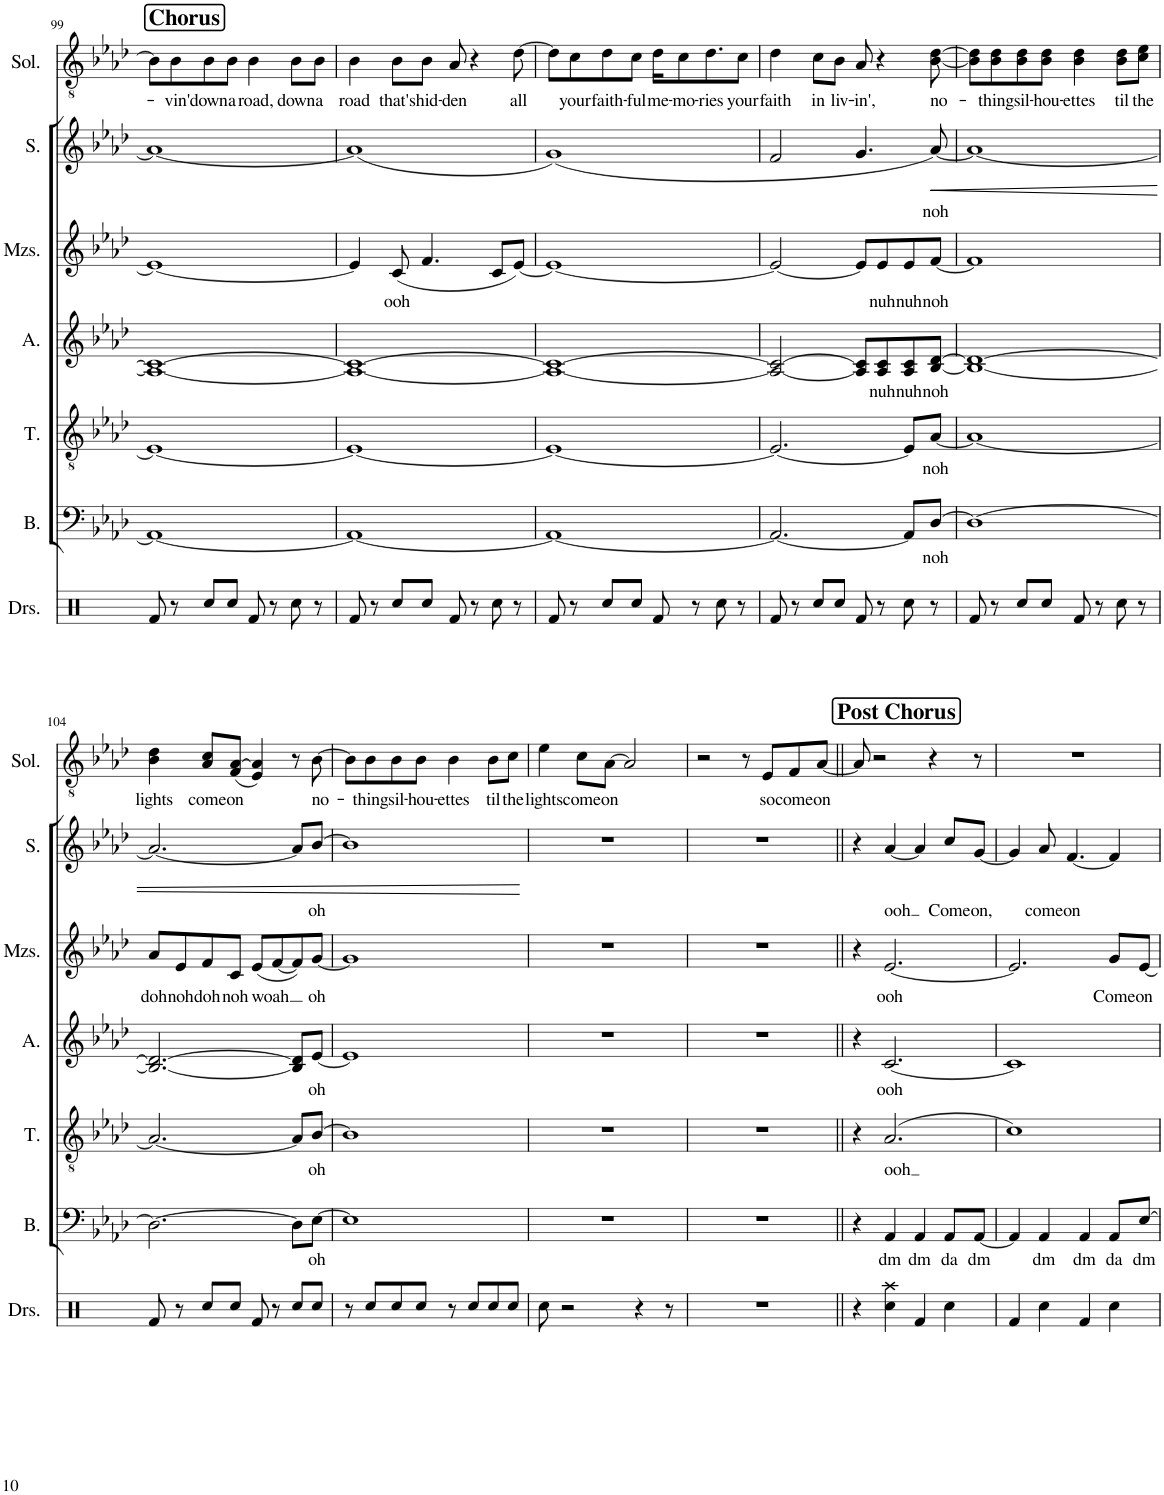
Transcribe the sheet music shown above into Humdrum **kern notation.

**kern	**text	**kern	**text	**kern	**text	**kern	**text	**kern	**text	**dynam	**kern	**text
*part6	*part6	*part5	*part5	*part4	*part4	*part3	*part3	*part2	*part2	*part2	*part1	*part1
*staff6	*staff6	*staff5	*staff5	*staff4	*staff4	*staff3	*staff3	*staff2	*staff2	*staff2	*staff1	*staff1
*I"Bass	*	*I"Tenor	*	*I"Alto	*	*I"Mezzo-soprano	*	*I"Soprano	*	*	*I"Solo	*
*I'B.	*	*I'T.	*	*I'A.	*	*I'Mzs.	*	*I'S.	*	*	*I'Sol.	*
!!LO:PB:g=z
*clefF4	*	*clefGv2	*	*clefG2	*	*clefG2	*	*clefG2	*	*	*clefGv2	*
*k[b-e-a-d-]	*	*k[b-e-a-d-]	*	*k[b-e-a-d-]	*	*k[b-e-a-d-]	*	*k[b-e-a-d-]	*	*	*k[b-e-a-d-]	*
*M4/4	*	*M4/4	*	*M4/4	*	*M4/4	*	*M4/4	*	*	*M4/4	*
=99	=99	=99	=99	=99	=99	=99	=99	=99	=99	=99	=99	=99
!	!	!	!	!	!	!	!	!	!	!	!LO:TX:a:B:t=Chorus	!
1AA-_	.	1E-_	.	1A-_ 1c_	.	1e-_	.	1a-_	.	.	8B-\L]	.
!	!	!	!	!	!	!	!	!	!	!	!	!LO:LY:b
.	.	.	.	.	.	.	.	.	.	.	8B-\	-vin'
!	!	!	!	!	!	!	!	!	!	!	!	!LO:LY:b
.	.	.	.	.	.	.	.	.	.	.	8B-\	down
!	!	!	!	!	!	!	!	!	!	!	!	!LO:LY:b
.	.	.	.	.	.	.	.	.	.	.	8B-\J	a
!	!	!	!	!	!	!	!	!	!	!	!	!LO:LY:b
.	.	.	.	.	.	.	.	.	.	.	4B-\	road,
!	!	!	!	!	!	!	!	!	!	!	!	!LO:LY:b
.	.	.	.	.	.	.	.	.	.	.	8B-\L	down
!	!	!	!	!	!	!	!	!	!	!	!	!LO:LY:b
.	.	.	.	.	.	.	.	.	.	.	8B-\J	a
=100	=100	=100	=100	=100	=100	=100	=100	=100	=100	=100	=100	=100
!	!	!	!	!	!	!	!	!	!	!	!	!LO:LY:b
1AA-_	.	1E-_	.	1A-_ 1c_	.	4e-/]	.	(1a-]	.	.	4B-\	road
!	!	!	!	!	!	!	!LO:LY:b	!	!	!	!	!LO:LY:b
.	.	.	.	.	.	(8c/	ooh	.	.	.	8B-\L	that's
!	!	!	!	!	!	!	!	!	!	!	!	!LO:LY:b
.	.	.	.	.	.	4.f/	.	.	.	.	8B-\J	hid-
!	!	!	!	!	!	!	!	!	!	!	!	!LO:LY:b
.	.	.	.	.	.	.	.	.	.	.	8A-/	den
.	.	.	.	.	.	.	.	.	.	.	4r	.
.	.	.	.	.	.	8c/L	.	.	.	.	.	.
!	!	!	!	!	!	!	!	!	!	!	!	!LO:LY:b
.	.	.	.	.	.	[8e-/J)	.	.	.	.	[8d-\	all
=101	=101	=101	=101	=101	=101	=101	=101	=101	=101	=101	=101	=101
1AA-_	.	1E-_	.	1A-_ 1c_	.	1e-_	.	(1g)	.	.	8d-\L]	.
!	!	!	!	!	!	!	!	!	!	!	!	!LO:LY:b
.	.	.	.	.	.	.	.	.	.	.	8c\	your
!	!	!	!	!	!	!	!	!	!	!	!	!LO:LY:b
.	.	.	.	.	.	.	.	.	.	.	8d-\	faith-
!	!	!	!	!	!	!	!	!	!	!	!	!LO:LY:b
.	.	.	.	.	.	.	.	.	.	.	8c\J	-ful
!	!	!	!	!	!	!	!	!	!	!	!	!LO:LY:b
.	.	.	.	.	.	.	.	.	.	.	16d-\KL	me-
!	!	!	!	!	!	!	!	!	!	!	!	!LO:LY:b
.	.	.	.	.	.	.	.	.	.	.	8c\	mo-
!	!	!	!	!	!	!	!	!	!	!	!	!LO:LY:b
.	.	.	.	.	.	.	.	.	.	.	8.d-\	-ries
!	!	!	!	!	!	!	!	!	!	!	!	!LO:LY:b
.	.	.	.	.	.	.	.	.	.	.	8c\J	your
=102	=102	=102	=102	=102	=102	=102	=102	=102	=102	=102	=102	=102
!	!	!	!	!	!	!	!	!	!	!	!	!LO:LY:b
2.AA-/_	.	2.E-/_	.	2A-/_ 2c/_	.	2e-/_	.	2f/	.	.	4d-\	faith
!	!	!	!	!	!	!	!	!	!	!	!	!LO:LY:b
.	.	.	.	.	.	.	.	.	.	.	8c\L	in
!	!	!	!	!	!	!	!	!	!	!	!	!LO:LY:b
.	.	.	.	.	.	.	.	.	.	.	8B-\J	liv-
!	!	!	!	!	!	!	!	!	!	!	!	!LO:LY:b
.	.	.	.	8A-/] 8c/]L	.	8e-/L]	.	4.g/	.	.	8A-/	-in',
!	!	!	!	!	!LO:LY:b	!	!LO:LY:b	!	!	!	!	!
.	.	.	.	8A-/ 8c/	nuh	8e-/	nuh	.	.	.	4r	.
!	!	!	!	!	!LO:LY:b	!	!LO:LY:b	!	!	!	!	!
8AA-/L]	.	8E-/L]	.	8A-/ 8c/	nuh	8e-/	nuh	.	.	.	.	.
!	!LO:LY:b	!	!LO:LY:b	!	!LO:LY:b	!	!LO:LY:b	!	!LO:LY:b	!LO:HP:b	!	!LO:LY:b
[8D-/J	noh	[8A-/J	noh	[8B-/ [8d-/J	noh	[8f/J	noh	[8a-/)	noh	<	[8B-\ [8d-\	no-
=103	=103	=103	=103	=103	=103	=103	=103	=103	=103	=103	=103	=103
1D-_	.	1A-_	.	1B-_ 1d-_	.	1f]	.	1a-_	.	.	8B-\] 8d-\]L	.
!	!	!	!	!	!	!	!	!	!	!	!	!LO:LY:b
.	.	.	.	.	.	.	.	.	.	.	8B-\ 8d-\	-thing
!	!	!	!	!	!	!	!	!	!	!	!	!LO:LY:b
.	.	.	.	.	.	.	.	.	.	.	8B-\ 8d-\	sil-
!	!	!	!	!	!	!	!	!	!	!	!	!LO:LY:b
.	.	.	.	.	.	.	.	.	.	.	8B-\ 8d-\J	-hou-
!	!	!	!	!	!	!	!	!	!	!	!	!LO:LY:b
.	.	.	.	.	.	.	.	.	.	.	4B-\ 4d-\	-ettes
!	!	!	!	!	!	!	!	!	!	!	!	!LO:LY:b
.	.	.	.	.	.	.	.	.	.	.	8B-\ 8d-\L	til
!	!	!	!	!	!	!	!	!	!	!	!	!LO:LY:b
.	.	.	.	.	.	.	.	.	.	.	8c\ 8e-\J	the
!!LO:LB:g=z
=104	=104	=104	=104	=104	=104	=104	=104	=104	=104	=104	=104	=104
!	!	!	!	!	!	!	!LO:LY:b	!	!	!	!	!LO:LY:b
2.D-\_	.	2.A-/_	.	2.B-/_ 2.d-/_	.	8a-/L	doh	2.a-/_	.	.	4B-\ 4d-\	lights
!	!	!	!	!	!	!	!LO:LY:b	!	!	!	!	!
.	.	.	.	.	.	8e-/	noh	.	.	.	.	.
!	!	!	!	!	!	!	!LO:LY:b	!	!	!	!	!LO:LY:b
.	.	.	.	.	.	8f/	doh	.	.	.	8A-/ 8c/L	come
!	!	!	!	!	!	!	!LO:LY:b	!	!	!	!	!LO:LY:b
.	.	.	.	.	.	8c/J	noh	.	.	.	(8F/ [8A-/J	on
!	!	!	!	!	!	!	!LO:LY:b	!	!	!	!	!
.	.	.	.	.	.	(8e-/L	woah	.	.	.	4E-/ 4A-/])	.
.	.	.	.	.	.	[8f/	.	.	.	.	.	.
8D-\L]	.	8A-/L]	.	8B-/] 8d-/]L	.	8f/])	.	8a-/L]	.	.	8r	.
!	!LO:LY:b	!	!LO:LY:b	!	!LO:LY:b	!	!LO:LY:b	!	!LO:LY:b	!	!	!LO:LY:b
[8E-\J	oh	[8B-/J	oh	[8e-/J	oh	[8g/J	oh	[8b-/J	oh	.	[8B-\	no-
=105	=105	=105	=105	=105	=105	=105	=105	=105	=105	=105	=105	=105
1E-]	.	1B-]	.	1e-]	.	1g]	.	1b-]	.	.	8B-\L]	.
!	!	!	!	!	!	!	!	!	!	!	!	!LO:LY:b
.	.	.	.	.	.	.	.	.	.	.	8B-\	-thing
!	!	!	!	!	!	!	!	!	!	!	!	!LO:LY:b
.	.	.	.	.	.	.	.	.	.	.	8B-\	sil-
!	!	!	!	!	!	!	!	!	!	!	!	!LO:LY:b
.	.	.	.	.	.	.	.	.	.	.	8B-\J	-hou-
!	!	!	!	!	!	!	!	!	!	!	!	!LO:LY:b
.	.	.	.	.	.	.	.	.	.	.	4B-\	-ettes
!	!	!	!	!	!	!	!	!	!	!	!	!LO:LY:b
.	.	.	.	.	.	.	.	.	.	.	8B-\L	til
!	!	!	!	!	!	!	!	!	!	!	!	!LO:LY:b
.	.	.	.	.	.	.	.	.	.	.	8c\J	the
.	.	.	.	.	.	.	.	.	.	[	.	.
=106	=106	=106	=106	=106	=106	=106	=106	=106	=106	=106	=106	=106
!	!	!	!	!	!	!	!	!	!	!	!	!LO:LY:b
1r	.	1r	.	1r	.	1r	.	1r	.	.	4e-\	lights
!	!	!	!	!	!	!	!	!	!	!	!	!LO:LY:b
.	.	.	.	.	.	.	.	.	.	.	8c\L	come
!	!	!	!	!	!	!	!	!	!	!	!	!LO:LY:b
.	.	.	.	.	.	.	.	.	.	.	[8A-\J	on
.	.	.	.	.	.	.	.	.	.	.	2A-/]	.
=107	=107	=107	=107	=107	=107	=107	=107	=107	=107	=107	=107	=107
1r	.	1r	.	1r	.	1r	.	1r	.	.	2r	.
.	.	.	.	.	.	.	.	.	.	.	8r	.
!	!	!	!	!	!	!	!	!	!	!	!	!LO:LY:b
.	.	.	.	.	.	.	.	.	.	.	8E-/L	so
!	!	!	!	!	!	!	!	!	!	!	!	!LO:LY:b
.	.	.	.	.	.	.	.	.	.	.	8F/	come
!	!	!	!	!	!	!	!	!	!	!	!	!LO:LY:b
.	.	.	.	.	.	.	.	.	.	.	[8A-/J	on
!!LO:REH:place=s1:a:B:cj:fs=14:t=Post Chorus
=108||	=108||	=108||	=108||	=108||	=108||	=108||	=108||	=108||	=108||	=108||	=108||	=108||
4r	.	4r	.	4r	.	4r	.	4r	.	.	8A-/]	.
.	.	.	.	.	.	.	.	.	.	.	2r	.
!	!LO:LY:b	!	!LO:LY:b	!	!LO:LY:b	!	!LO:LY:b	!	!LO:LY:b	!	!	!
4AA-/	dm	(2.A-/	ooh	[2.c/	ooh	[2.e-/	ooh	[4a-/	ooh	.	.	.
!	!LO:LY:b	!	!	!	!	!	!	!	!	!	!	!
4AA-/	dm	.	.	.	.	.	.	4a-/]	.	.	.	.
.	.	.	.	.	.	.	.	.	.	.	4r	.
!	!LO:LY:b	!	!	!	!	!	!	!	!LO:LY:b	!	!	!
8AA-/L	da	.	.	.	.	.	.	8cc/L	Come	.	.	.
!	!LO:LY:b	!	!	!	!	!	!	!	!LO:LY:b	!	!	!
[8AA-/J	dm	.	.	.	.	.	.	[8g/J	on,	.	8r	.
=109	=109	=109	=109	=109	=109	=109	=109	=109	=109	=109	=109	=109
4AA-/]	.	1c)	.	1c]	.	2.e-/]	.	4g/]	.	.	1r	.
!	!LO:LY:b	!	!	!	!	!	!	!	!LO:LY:b	!	!	!
4AA-/	dm	.	.	.	.	.	.	8a-/	come	.	.	.
!	!	!	!	!	!	!	!	!	!LO:LY:b	!	!	!
.	.	.	.	.	.	.	.	[4.f/	on	.	.	.
!	!LO:LY:b	!	!	!	!	!	!	!	!	!	!	!
4AA-/	dm	.	.	.	.	.	.	.	.	.	.	.
!	!LO:LY:b	!	!	!	!	!	!LO:LY:b	!	!	!	!	!
8AA-/L	da	.	.	.	.	8g/L	Come	4f/]	.	.	.	.
!	!LO:LY:b	!	!	!	!	!	!LO:LY:b	!	!	!	!	!
[8E-/J	dm	.	.	.	.	[8e-/J	on	.	.	.	.	.
=	=	=	=	=	=	=	=	=	=	=	=	=
*-	*-	*-	*-	*-	*-	*-	*-	*-	*-	*-	*-	*-
